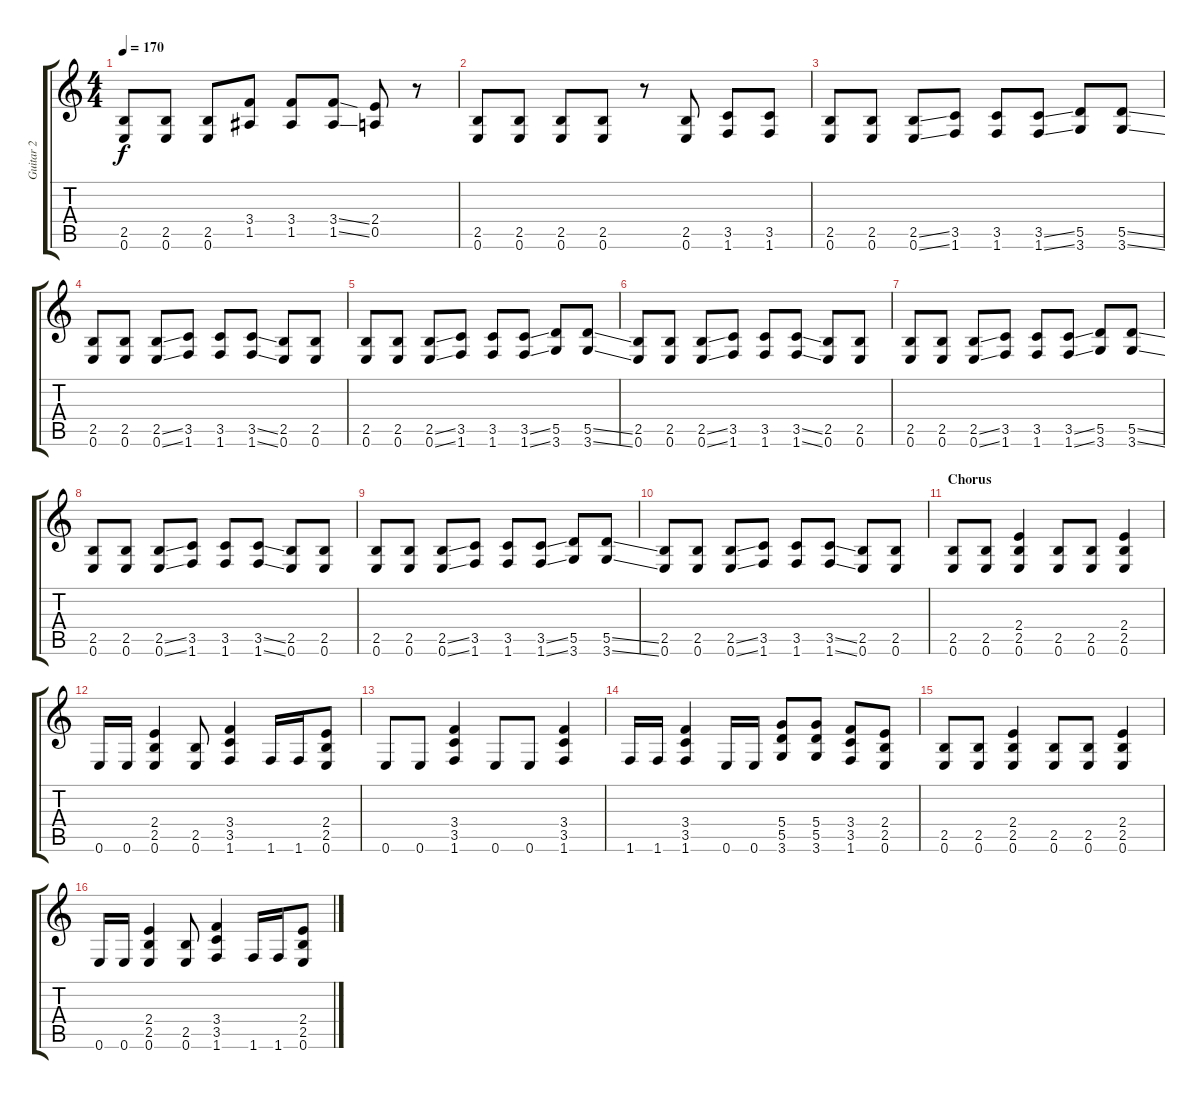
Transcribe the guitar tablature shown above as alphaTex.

\track ("Guitar 2" "Guitar 2") {instrument distortionguitar}
\staff {score tabs}
\tuning (E4 B3 G3 D3 A2 E2) {hide}
\ts (4 4)
\tempo 170
\clef g2
\ks c
(2.5 0.6).8{dy f} (2.5 0.6).8 (2.5 0.6).8 (3.4 1.5).8 (3.4 1.5).8 (3.4{ss} 1.5{ss}).8 (2.4 0.5).8 r.8 |
(2.5 0.6).8 (2.5 0.6).8 (2.5 0.6).8 (2.5 0.6).8 r.8 (2.5 0.6).8 (3.5 1.6).8 (3.5 1.6).8 |
(2.5 0.6).8 (2.5 0.6).8 (2.5{ss} 0.6{ss}).8 (3.5 1.6).8 (3.5 1.6).8 (3.5{ss} 1.6{ss}).8 (5.5 3.6).8 (5.5{ss} 3.6{ss}).8 |
(2.5 0.6).8 (2.5 0.6).8 (2.5{ss} 0.6{ss}).8 (3.5 1.6).8 (3.5 1.6).8 (3.5{ss} 1.6{ss}).8 (2.5 0.6).8 (2.5 0.6).8 |
(2.5 0.6).8 (2.5 0.6).8 (2.5{ss} 0.6{ss}).8 (3.5 1.6).8 (3.5 1.6).8 (3.5{ss} 1.6{ss}).8 (5.5 3.6).8 (5.5{ss} 3.6{ss}).8 |
(2.5 0.6).8 (2.5 0.6).8 (2.5{ss} 0.6{ss}).8 (3.5 1.6).8 (3.5 1.6).8 (3.5{ss} 1.6{ss}).8 (2.5 0.6).8 (2.5 0.6).8 |
(2.5 0.6).8 (2.5 0.6).8 (2.5{ss} 0.6{ss}).8 (3.5 1.6).8 (3.5 1.6).8 (3.5{ss} 1.6{ss}).8 (5.5 3.6).8 (5.5{ss} 3.6{ss}).8 |
(2.5 0.6).8 (2.5 0.6).8 (2.5{ss} 0.6{ss}).8 (3.5 1.6).8 (3.5 1.6).8 (3.5{ss} 1.6{ss}).8 (2.5 0.6).8 (2.5 0.6).8 |
(2.5 0.6).8 (2.5 0.6).8 (2.5{ss} 0.6{ss}).8 (3.5 1.6).8 (3.5 1.6).8 (3.5{ss} 1.6{ss}).8 (5.5 3.6).8 (5.5{ss} 3.6{ss}).8 |
(2.5 0.6).8 (2.5 0.6).8 (2.5{ss} 0.6{ss}).8 (3.5 1.6).8 (3.5 1.6).8 (3.5{ss} 1.6{ss}).8 (2.5 0.6).8 (2.5 0.6).8 |
\section ("" "Chorus")
(2.5 0.6).8 (2.5 0.6).8 (2.4 2.5 0.6).4 (2.5 0.6).8 (2.5 0.6).8 (2.4 2.5 0.6).4 |
0.6.16 0.6.16 (2.4 2.5 0.6).4 (2.5 0.6).8 (3.4 3.5 1.6).4 1.6.16 1.6.16 (2.4 2.5 0.6).8 |
0.6.8 0.6.8 (3.4 3.5 1.6).4 0.6.8 0.6.8 (3.4 3.5 1.6).4 |
1.6.16 1.6.16 (3.4 3.5 1.6).4 0.6.16 0.6.16 (5.4 5.5 3.6).8 (5.4 5.5 3.6).8 (3.4 3.5 1.6).8 (2.4 2.5 0.6).8 |
(2.5 0.6).8 (2.5 0.6).8 (2.4 2.5 0.6).4 (2.5 0.6).8 (2.5 0.6).8 (2.4 2.5 0.6).4 |
0.6.16 0.6.16 (2.4 2.5 0.6).4 (2.5 0.6).8 (3.4 3.5 1.6).4 1.6.16 1.6.16 (2.4 2.5 0.6).8
